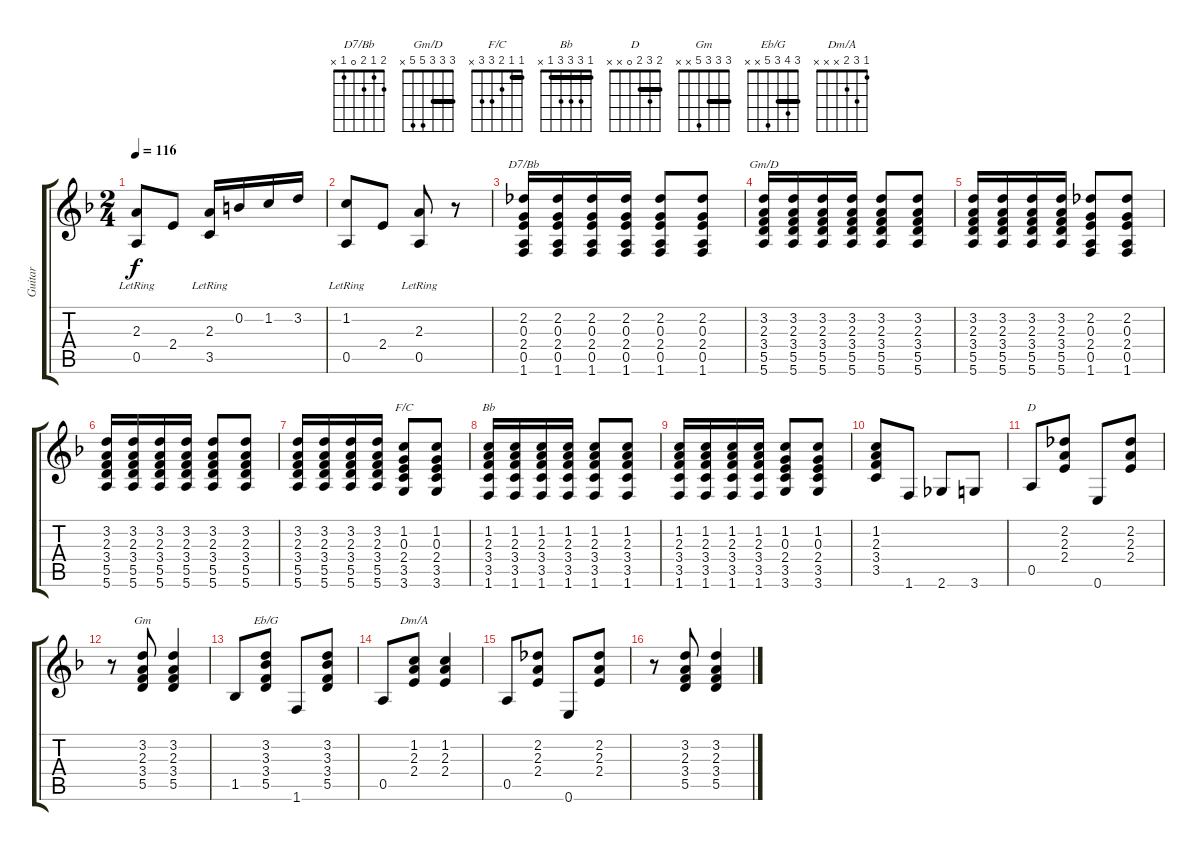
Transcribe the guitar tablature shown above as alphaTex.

\track ("Guitar" "Guitar") {instrument acousticguitarnylon}
\staff {score tabs}
\tuning (E4 B3 G3 D3 A2 E2) {hide}
\chord ("D7/Bb" 2 1 2 0 1 x)
\chord ("Gm/D" 3 3 3 5 5 x) {barre 3}
\chord ("F/C" 1 1 2 3 3 x) {barre 1}
\chord ("Bb" 1 3 3 3 1 x) {barre 1}
\chord ("D" 2 3 2 0 x x) {barre 2}
\chord ("Gm" 3 3 3 5 x x) {barre 3}
\chord ("Eb/G" 3 4 3 5 x x) {barre 3}
\chord ("Dm/A" 1 3 2 x x x)
\ts (2 4)
\tempo 116
\clef g2
\ks dminor
(2.3 0.5{lr}).8{dy f} 2.4.8 (2.3 3.5{lr}).16 0.2.16 1.2.16 3.2.16 |
(1.2 0.5{lr}).8 2.4.8 (2.3 0.5{lr}).8 r.8 |
(2.2 0.3 2.4 0.5 1.6).16{ch "D7/Bb"} (2.2 0.3 2.4 0.5 1.6).16 (2.2 0.3 2.4 0.5 1.6).16 (2.2 0.3 2.4 0.5 1.6).16 (2.2 0.3 2.4 0.5 1.6).8 (2.2 0.3 2.4 0.5 1.6).8 |
(3.2 2.3 3.4 5.5 5.6).16{ch "Gm/D"} (3.2 2.3 3.4 5.5 5.6).16 (3.2 2.3 3.4 5.5 5.6).16 (3.2 2.3 3.4 5.5 5.6).16 (3.2 2.3 3.4 5.5 5.6).8 (3.2 2.3 3.4 5.5 5.6).8 |
(3.2 2.3 3.4 5.5 5.6).16 (3.2 2.3 3.4 5.5 5.6).16 (3.2 2.3 3.4 5.5 5.6).16 (3.2 2.3 3.4 5.5 5.6).16 (2.2 0.3 2.4 0.5 1.6).8 (2.2 0.3 2.4 0.5 1.6).8 |
(3.2 2.3 3.4 5.5 5.6).16 (3.2 2.3 3.4 5.5 5.6).16 (3.2 2.3 3.4 5.5 5.6).16 (3.2 2.3 3.4 5.5 5.6).16 (3.2 2.3 3.4 5.5 5.6).8 (3.2 2.3 3.4 5.5 5.6).8 |
(3.2 2.3 3.4 5.5 5.6).16 (3.2 2.3 3.4 5.5 5.6).16 (3.2 2.3 3.4 5.5 5.6).16 (3.2 2.3 3.4 5.5 5.6).16 (1.2 0.3 2.4 3.5 3.6).8{ch "F/C"} (1.2 0.3 2.4 3.5 3.6).8 |
(1.2 2.3 3.4 3.5 1.6).16{ch "Bb"} (1.2 2.3 3.4 3.5 1.6).16 (1.2 2.3 3.4 3.5 1.6).16 (1.2 2.3 3.4 3.5 1.6).16 (1.2 2.3 3.4 3.5 1.6).8 (1.2 2.3 3.4 3.5 1.6).8 |
(1.2 2.3 3.4 3.5 1.6).16 (1.2 2.3 3.4 3.5 1.6).16 (1.2 2.3 3.4 3.5 1.6).16 (1.2 2.3 3.4 3.5 1.6).16 (1.2 0.3 2.4 3.5 3.6).8 (1.2 0.3 2.4 3.5 3.6).8 |
(1.2 2.3 3.4 3.5).8 1.6.8 2.6.8 3.6.8 |
0.5.8{ch "D"} (2.2 2.3 2.4).8 0.6.8 (2.2 2.3 2.4).8 |
r.8 (3.2 2.3 3.4 5.5).8{ch "Gm"} (3.2 2.3 3.4 5.5).4 |
1.5.8 (3.2 3.3 3.4 5.5).8{ch "Eb/G"} 1.6.8 (3.2 3.3 3.4 5.5).8 |
0.5.8 (1.2 2.3 2.4).8{ch "Dm/A"} (1.2 2.3 2.4).4 |
0.5.8 (2.2 2.3 2.4).8 0.6.8 (2.2 2.3 2.4).8 |
r.8 (3.2 2.3 3.4 5.5).8 (3.2 2.3 3.4 5.5).4
